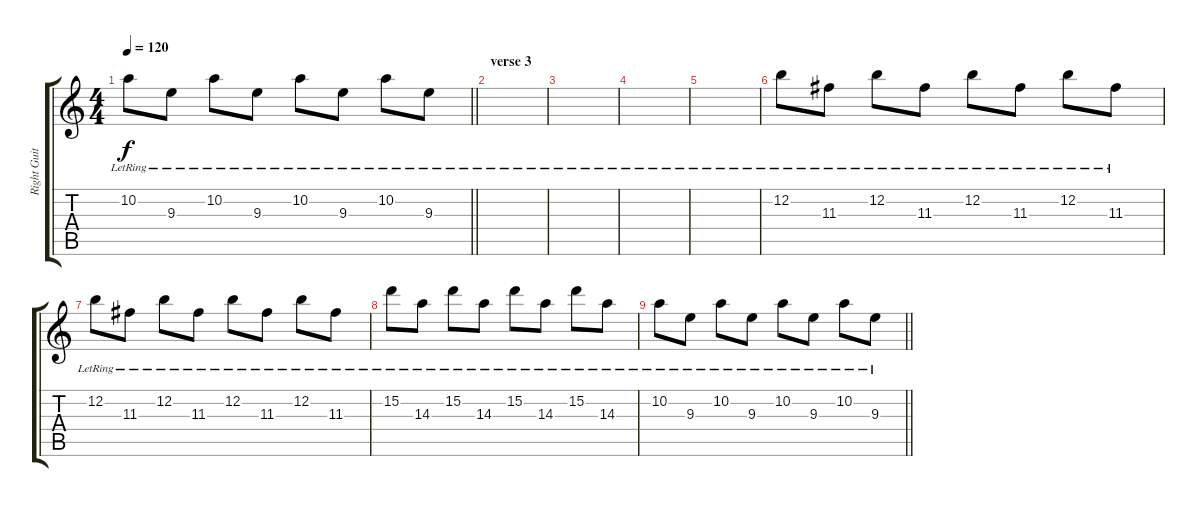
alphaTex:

\track ("Right Guitar" "Right Guit") {instrument electricguitarjazz}
\staff {score tabs}
\tuning (E4 B3 G3 D3 A2 E2) {hide}
\ts (4 4)
\tempo 120
\clef g2
\barLineRight lightlight
\ks c
10.2{lr}.8{dy f} 9.3{lr}.8 10.2{lr}.8 9.3{lr}.8 10.2{lr}.8 9.3{lr}.8 10.2{lr}.8 9.3{lr}.8 |
\section ("" "verse 3")
|
|
|
|
12.2{lr}.8 11.3{lr}.8 12.2{lr}.8 11.3{lr}.8 12.2{lr}.8 11.3{lr}.8 12.2{lr}.8 11.3{lr}.8 |
12.2{lr}.8 11.3{lr}.8 12.2{lr}.8 11.3{lr}.8 12.2{lr}.8 11.3{lr}.8 12.2{lr}.8 11.3{lr}.8 |
15.2{lr}.8 14.3{lr}.8 15.2{lr}.8 14.3{lr}.8 15.2{lr}.8 14.3{lr}.8 15.2{lr}.8 14.3{lr}.8 |
\barLineRight lightlight
10.2{lr}.8 9.3{lr}.8 10.2{lr}.8 9.3{lr}.8 10.2{lr}.8 9.3{lr}.8 10.2{lr}.8 9.3{lr}.8
